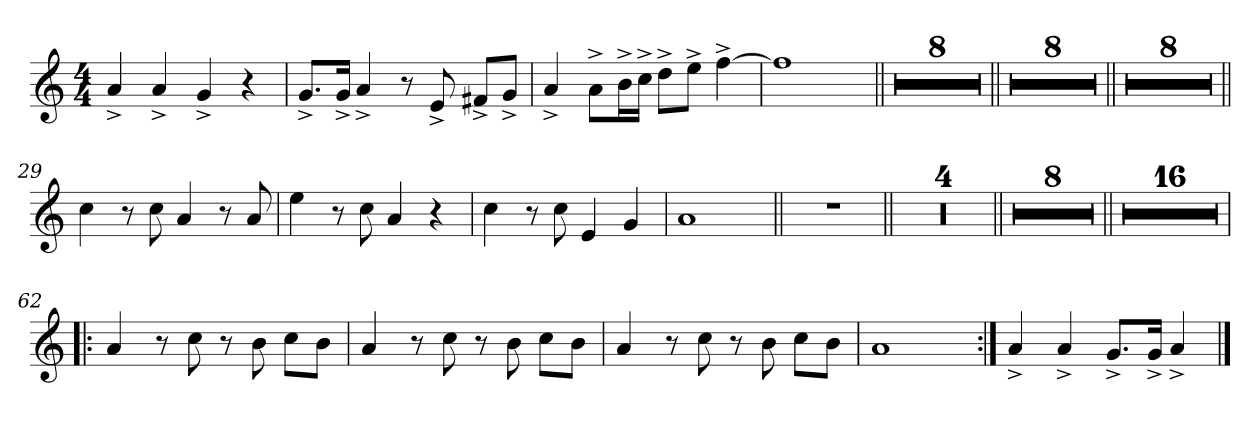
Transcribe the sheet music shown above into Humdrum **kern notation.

**kern
*part1
*staff1
!!LO:PB:g=z
*clefG2
*k[]
*C:
*M4/4
*MM136
=1
4a^i/
4a^i/
4g^i/
4r
=2
8.g^i/L
16g^i/Jk
4a^i/
8r
8e^i/
8f#X^i/L
8g^i/J
=3
4a^i/
8a^i\L
16b^i\L
16cc^i\JJ
8dd^i\L
8ee^i\J
[>4ff^i\
=4
1ffi]
=5||
1r
!!LO:LB:g=z
=6
1r
=7
1r
=8
1r
=9
1r
=10
1r
=11
1r
=12
1r
=13||
1r
=14
1r
!!LO:LB:g=z
=15
1r
=16
1r
=17
1r
=18
1r
=19
1r
=20
1r
=21||
1r
=22
1r
=23
1r
!!LO:LB:g=z
=24
1r
=25
1r
=26
1r
=27
1r
=28
1r
=29||
4cci\
8r
8cci\
4ai/
8r
8ai/
=30
4eei\
8r
8cci\
4ai/
4r
!!LO:LB:g=z
=31
4cci\
8r
8cci\
4ei/
4gi/
=32
1ai
=33||
1r
=34||
1r
=35
1r
=36
1r
=37
1r
=38||
1r
!!LO:LB:g=z
=39
1r
=40
1r
=41
1r
=42
1r
=43
1r
=44
1r
=45
1r
=46||
1r
=47
1r
!!LO:LB:g=z
=48
1r
=49
1r
=50
1r
=51
1r
=52
1r
=53
1r
=54
1r
=55
1r
=56
1r
!!LO:LB:g=z
=57
1r
=58
1r
=59
1r
=60
1r
=61
1r
=62!|:
4ai/
8r
8cci\
8r
8bi\
8cci\L
8bi\J
!!LO:LB:g=z
=63
4ai/
8r
8cci\
8r
8bi\
8cci\L
8bi\J
=64
4ai/
8r
8cci\
8r
8bi\
8cci\L
8bi\J
=65
1ai
=66:|!
4a^i/
4a^i/
8.g^i/L
16g^i/Jk
4a^i/
==
*-
